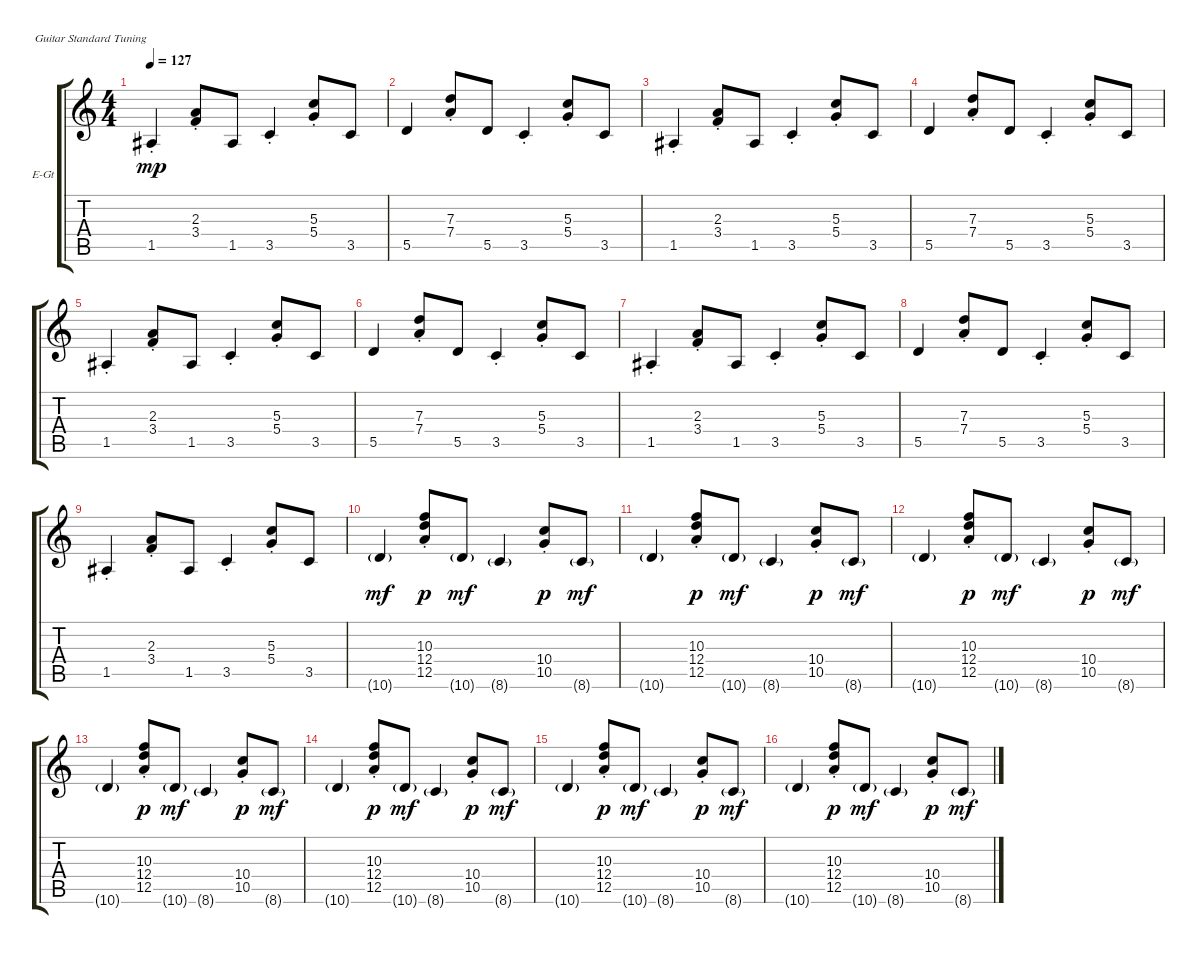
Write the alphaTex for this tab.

\defaultSystemsLayout 4
\bracketExtendMode groupsimilarinstruments
\firstSystemTrackNameOrientation horizontal
\otherSystemsTrackNameOrientation horizontal
\track ("Ритм акустика" "E-Gt") {instrument electricguitarclean}
\staff {score tabs}
\tuning (E4 B3 G3 D3 A2 E2)
\ts (4 4)
\tempo 127
\clef g2
\ks c
1.5{st}.4{dy mp} (3.4{st} 2.3{st}).8 1.5.8 3.5{st}.4 (5.4{st} 5.3{st}).8 3.5.8 |
5.5.4 (7.4{st} 7.3{st}).8 5.5.8 3.5{st}.4 (5.4{st} 5.3{st}).8 3.5.8 |
1.5{st}.4 (3.4{st} 2.3{st}).8 1.5.8 3.5{st}.4 (5.4{st} 5.3{st}).8 3.5.8 |
5.5.4 (7.4{st} 7.3{st}).8 5.5.8 3.5{st}.4 (5.4{st} 5.3{st}).8 3.5.8 |
1.5{st}.4 (3.4{st} 2.3{st}).8 1.5.8 3.5{st}.4 (5.4{st} 5.3{st}).8 3.5.8 |
5.5.4 (7.4{st} 7.3{st}).8 5.5.8 3.5{st}.4 (5.4{st} 5.3{st}).8 3.5.8 |
1.5{st}.4 (3.4{st} 2.3{st}).8 1.5.8 3.5{st}.4 (5.4{st} 5.3{st}).8 3.5.8 |
5.5.4 (7.4{st} 7.3{st}).8 5.5.8 3.5{st}.4 (5.4{st} 5.3{st}).8 3.5.8 |
1.5{st}.4 (3.4{st} 2.3{st}).8 1.5.8 3.5{st}.4 (5.4{st} 5.3{st}).8 3.5.8 |
10.6{g}.4{dy mf} (12.4{st} 10.3{st} 12.5{st}).8{dy p} 10.6{g}.8{dy mf} 8.6{g}.4 (10.4{st} 10.5{st}).8{dy p} 8.6{g}.8{dy mf} |
10.6{g}.4 (12.4{st} 10.3{st} 12.5{st}).8{dy p} 10.6{g}.8{dy mf} 8.6{g}.4 (10.4{st} 10.5{st}).8{dy p} 8.6{g}.8{dy mf} |
10.6{g}.4 (12.4{st} 10.3{st} 12.5{st}).8{dy p} 10.6{g}.8{dy mf} 8.6{g}.4 (10.4{st} 10.5{st}).8{dy p} 8.6{g}.8{dy mf} |
10.6{g}.4 (12.4{st} 10.3{st} 12.5{st}).8{dy p} 10.6{g}.8{dy mf} 8.6{g}.4 (10.4{st} 10.5{st}).8{dy p} 8.6{g}.8{dy mf} |
10.6{g}.4 (12.4{st} 10.3{st} 12.5{st}).8{dy p} 10.6{g}.8{dy mf} 8.6{g}.4 (10.4{st} 10.5{st}).8{dy p} 8.6{g}.8{dy mf} |
10.6{g}.4 (12.4{st} 10.3{st} 12.5{st}).8{dy p} 10.6{g}.8{dy mf} 8.6{g}.4 (10.4{st} 10.5{st}).8{dy p} 8.6{g}.8{dy mf} |
10.6{g}.4 (12.4{st} 10.3{st} 12.5{st}).8{dy p} 10.6{g}.8{dy mf} 8.6{g}.4 (10.4{st} 10.5{st}).8{dy p} 8.6{g}.8{dy mf}
